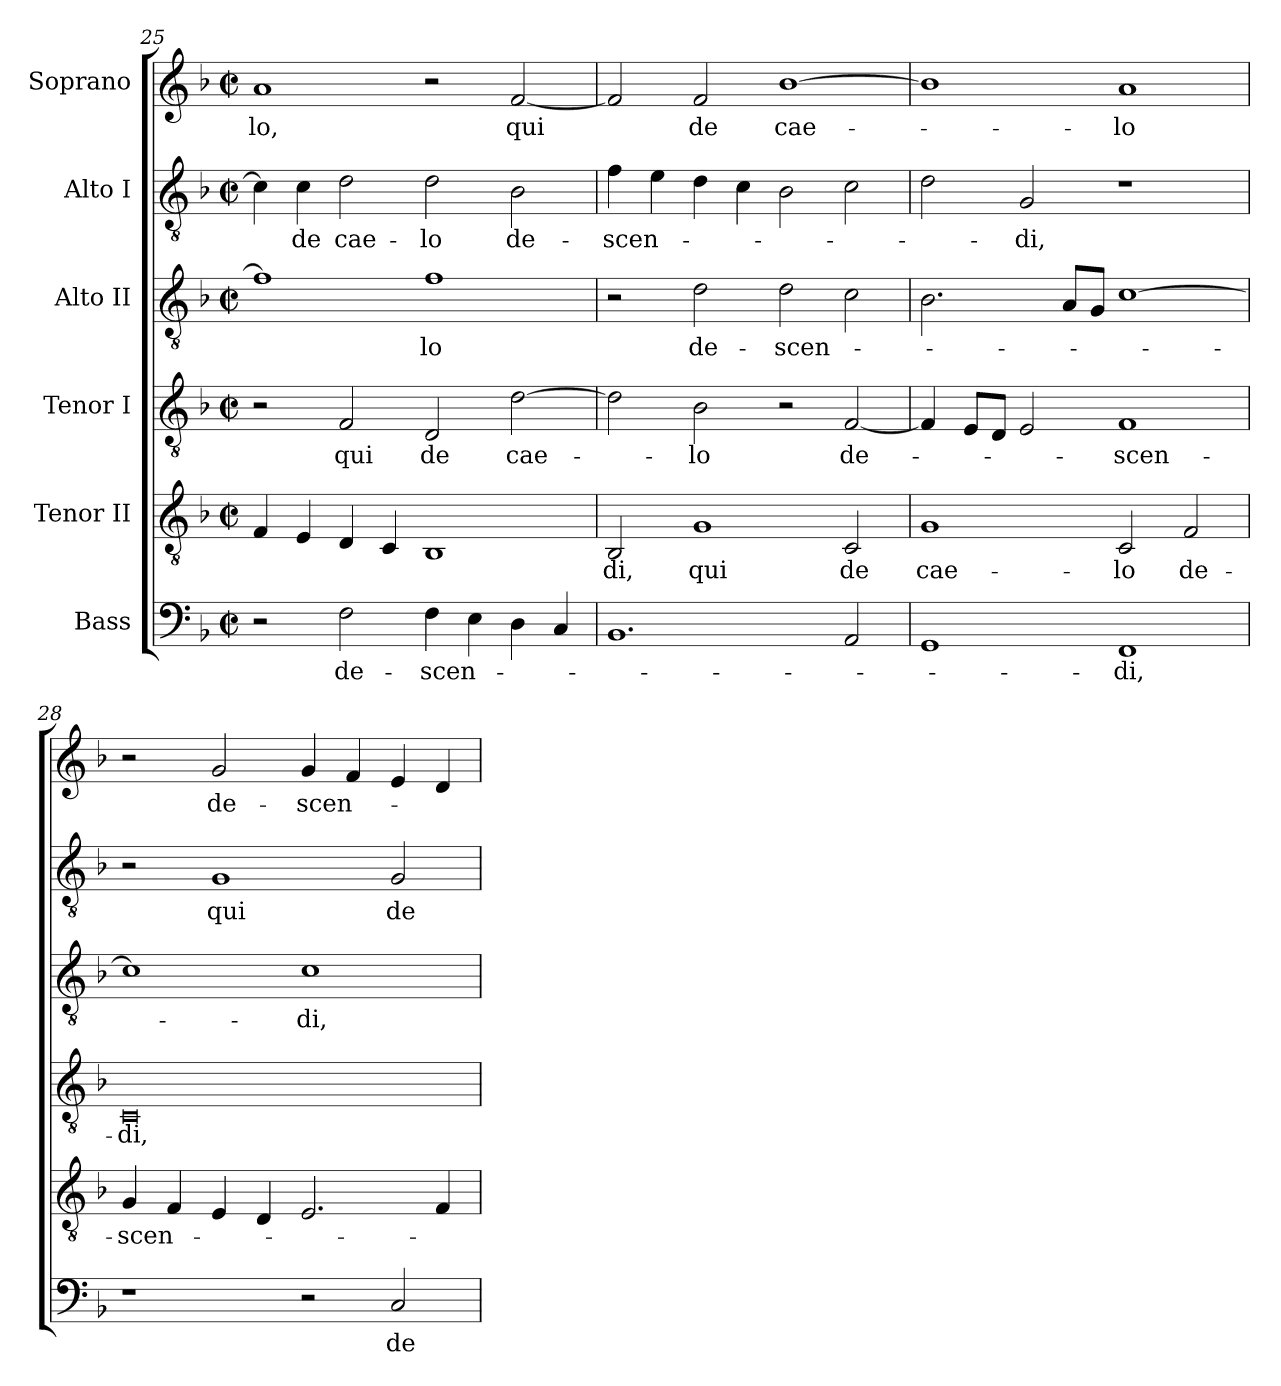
**kern	**text	**kern	**text	**kern	**text	**kern	**text	**kern	**text	**kern	**text
*part6	*part6	*part5	*part5	*part4	*part4	*part3	*part3	*part2	*part2	*part1	*part1
*staff6	*staff6	*staff5	*staff5	*staff4	*staff4	*staff3	*staff3	*staff2	*staff2	*staff1	*staff1
*I"Bass	*	*I"Tenor II	*	*I"Tenor I	*	*I"Alto II	*	*I"Alto I	*	*I"Soprano	*
!!LO:PB:g=z
*clefF4	*	*clefGv2	*	*clefGv2	*	*clefGv2	*	*clefGv2	*	*clefG2	*
*k[b-]	*	*k[b-]	*	*k[b-]	*	*k[b-]	*	*k[b-]	*	*k[b-]	*
*F:	*	*F:	*	*F:	*	*F:	*	*F:	*	*F:	*
*M2/2	*	*M2/2	*	*M2/2	*	*M2/2	*	*M2/2	*	*M2/2	*
*met(c|)	*	*met(c|)	*	*met(c|)	*	*met(c|)	*	*met(c|)	*	*met(c|)	*
=25	=25	=25	=25	=25	=25	=25	=25	=25	=25	=25	=25
!	!	!	!	!	!	!	!	!	!	!	!LO:LY:b:color=#000000
2r	.	4Fi/	.	2r	.	1fi]	.	4ci\]	.	1ai	-lo,
!	!	!	!	!	!	!	!	!	!LO:LY:b:color=#000000	!	!
.	.	4Ei/	.	.	.	.	.	4ci\	de	.	.
!	!LO:LY:b:color=#000000	!	!	!	!	!	!	!	!	!	!
!	!	!	!	!	!LO:LY:b:color=#000000	!	!	!	!	!	!
!	!	!	!	!	!	!	!	!	!LO:LY:b:color=#000000	!	!
2Fi\	de-	4Di/	.	2Fi/	qui	.	.	2di\	cae-	.	.
.	.	4Ci/	.	.	.	.	.	.	.	.	.
!	!LO:LY:b:color=#000000	!	!	!	!	!	!	!	!	!	!
!	!	!	!	!	!LO:LY:b:color=#000000	!	!	!	!	!	!
!	!	!	!	!	!	!	!LO:LY:b:color=#000000	!	!	!	!
!	!	!	!	!	!	!	!	!	!LO:LY:b:color=#000000	!	!
4Fi\	-scen-	1BB-i	.	2Di/	de	1fi	-lo	2di\	-lo	2r	.
4Ei\	.	.	.	.	.	.	.	.	.	.	.
!	!	!	!	!	!LO:LY:b:color=#000000	!	!	!	!	!	!
!	!	!	!	!	!	!	!	!	!LO:LY:b:color=#000000	!	!
!	!	!	!	!	!	!	!	!	!	!	!LO:LY:b:color=#000000
4Di\	.	.	.	[>2di\	cae-	.	.	2B-i\	de-	[<2fi/	qui
4Ci/	.	.	.	.	.	.	.	.	.	.	.
=26	=26	=26	=26	=26	=26	=26	=26	=26	=26	=26	=26
!	!	!	!LO:LY:b:color=#000000	!	!	!	!	!	!	!	!
!	!	!	!	!	!	!	!	!	!LO:LY:b:color=#000000	!	!
1.BB-i	.	2BB-i/	-di,	2di\]	.	2r	.	4fi\	-scen-	2fi/]	.
.	.	.	.	.	.	.	.	4ei\	.	.	.
!	!	!	!LO:LY:b:color=#000000	!	!	!	!	!	!	!	!
!	!	!	!	!	!LO:LY:b:color=#000000	!	!	!	!	!	!
!	!	!	!	!	!	!	!LO:LY:b:color=#000000	!	!	!	!
!	!	!	!	!	!	!	!	!	!	!	!LO:LY:b:color=#000000
.	.	1Gi	qui	2B-i\	-lo	2di\	de-	4di\	.	2fi/	de
.	.	.	.	.	.	.	.	4ci\	.	.	.
!	!	!	!	!	!	!	!LO:LY:b:color=#000000	!	!	!	!
!	!	!	!	!	!	!	!	!	!	!	!LO:LY:b:color=#000000
.	.	.	.	2r	.	2di\	-scen-	2B-i\	.	[>1b-i	cae-
!	!	!	!LO:LY:b:color=#000000	!	!	!	!	!	!	!	!
!	!	!	!	!	!LO:LY:b:color=#000000	!	!	!	!	!	!
2AAi/	.	2Ci/	de	[<2Fi/	de-	2ci\	.	2ci\	.	.	.
=27	=27	=27	=27	=27	=27	=27	=27	=27	=27	=27	=27
!	!	!	!LO:LY:b:color=#000000	!	!	!	!	!	!	!	!
1GGi	.	1Gi	cae-	4Fi/]	.	2.B-i\	.	2di\	.	1b-i]	.
.	.	.	.	8Ei/L	.	.	.	.	.	.	.
.	.	.	.	8Di/J	.	.	.	.	.	.	.
!	!	!	!	!	!	!	!	!	!LO:LY:b:color=#000000	!	!
.	.	.	.	2Ei/	.	.	.	2Gi/	-di,	.	.
.	.	.	.	.	.	8Ai/L	.	.	.	.	.
.	.	.	.	.	.	8Gi/J	.	.	.	.	.
!	!LO:LY:b:color=#000000	!	!	!	!	!	!	!	!	!	!
!	!	!	!LO:LY:b:color=#000000	!	!	!	!	!	!	!	!
!	!	!	!	!	!LO:LY:b:color=#000000	!	!	!	!	!	!
!	!	!	!	!	!	!	!	!	!	!	!LO:LY:b:color=#000000
1FFi	-di,	2Ci/	-lo	1Fi	-scen-	[>1ci	.	1r	.	1ai	-lo
!	!	!	!LO:LY:b:color=#000000	!	!	!	!	!	!	!	!
.	.	2Fi/	de-	.	.	.	.	.	.	.	.
=28	=28	=28	=28	=28	=28	=28	=28	=28	=28	=28	=28
!	!	!	!LO:LY:b:color=#000000	!	!	!	!	!	!	!	!
!	!	!	!	!	!LO:LY:b:color=#000000	!	!	!	!	!	!
1r	.	4Gi/	-scen-	0Ci	-di,	1ci]	.	2r	.	2r	.
.	.	4Fi/	.	.	.	.	.	.	.	.	.
!	!	!	!	!	!	!	!	!	!LO:LY:b:color=#000000	!	!
!	!	!	!	!	!	!	!	!	!	!	!LO:LY:b:color=#000000
.	.	4Ei/	.	.	.	.	.	1Gi	qui	2gi/	de-
.	.	4Di/	.	.	.	.	.	.	.	.	.
!	!	!	!	!	!	!	!LO:LY:b:color=#000000	!	!	!	!
!	!	!	!	!	!	!	!	!	!	!	!LO:LY:b:color=#000000
2r	.	2.Ei/	.	.	.	1ci	-di,	.	.	4gi/	-scen-
.	.	.	.	.	.	.	.	.	.	4fi/	.
!	!LO:LY:b:color=#000000	!	!	!	!	!	!	!	!	!	!
!	!	!	!	!	!	!	!	!	!LO:LY:b:color=#000000	!	!
2Ci/	de-	.	.	.	.	.	.	2Gi/	de	4ei/	.
.	.	4Fi/	.	.	.	.	.	.	.	4di/	.
=	=	=	=	=	=	=	=	=	=	=	=
*-	*-	*-	*-	*-	*-	*-	*-	*-	*-	*-	*-
